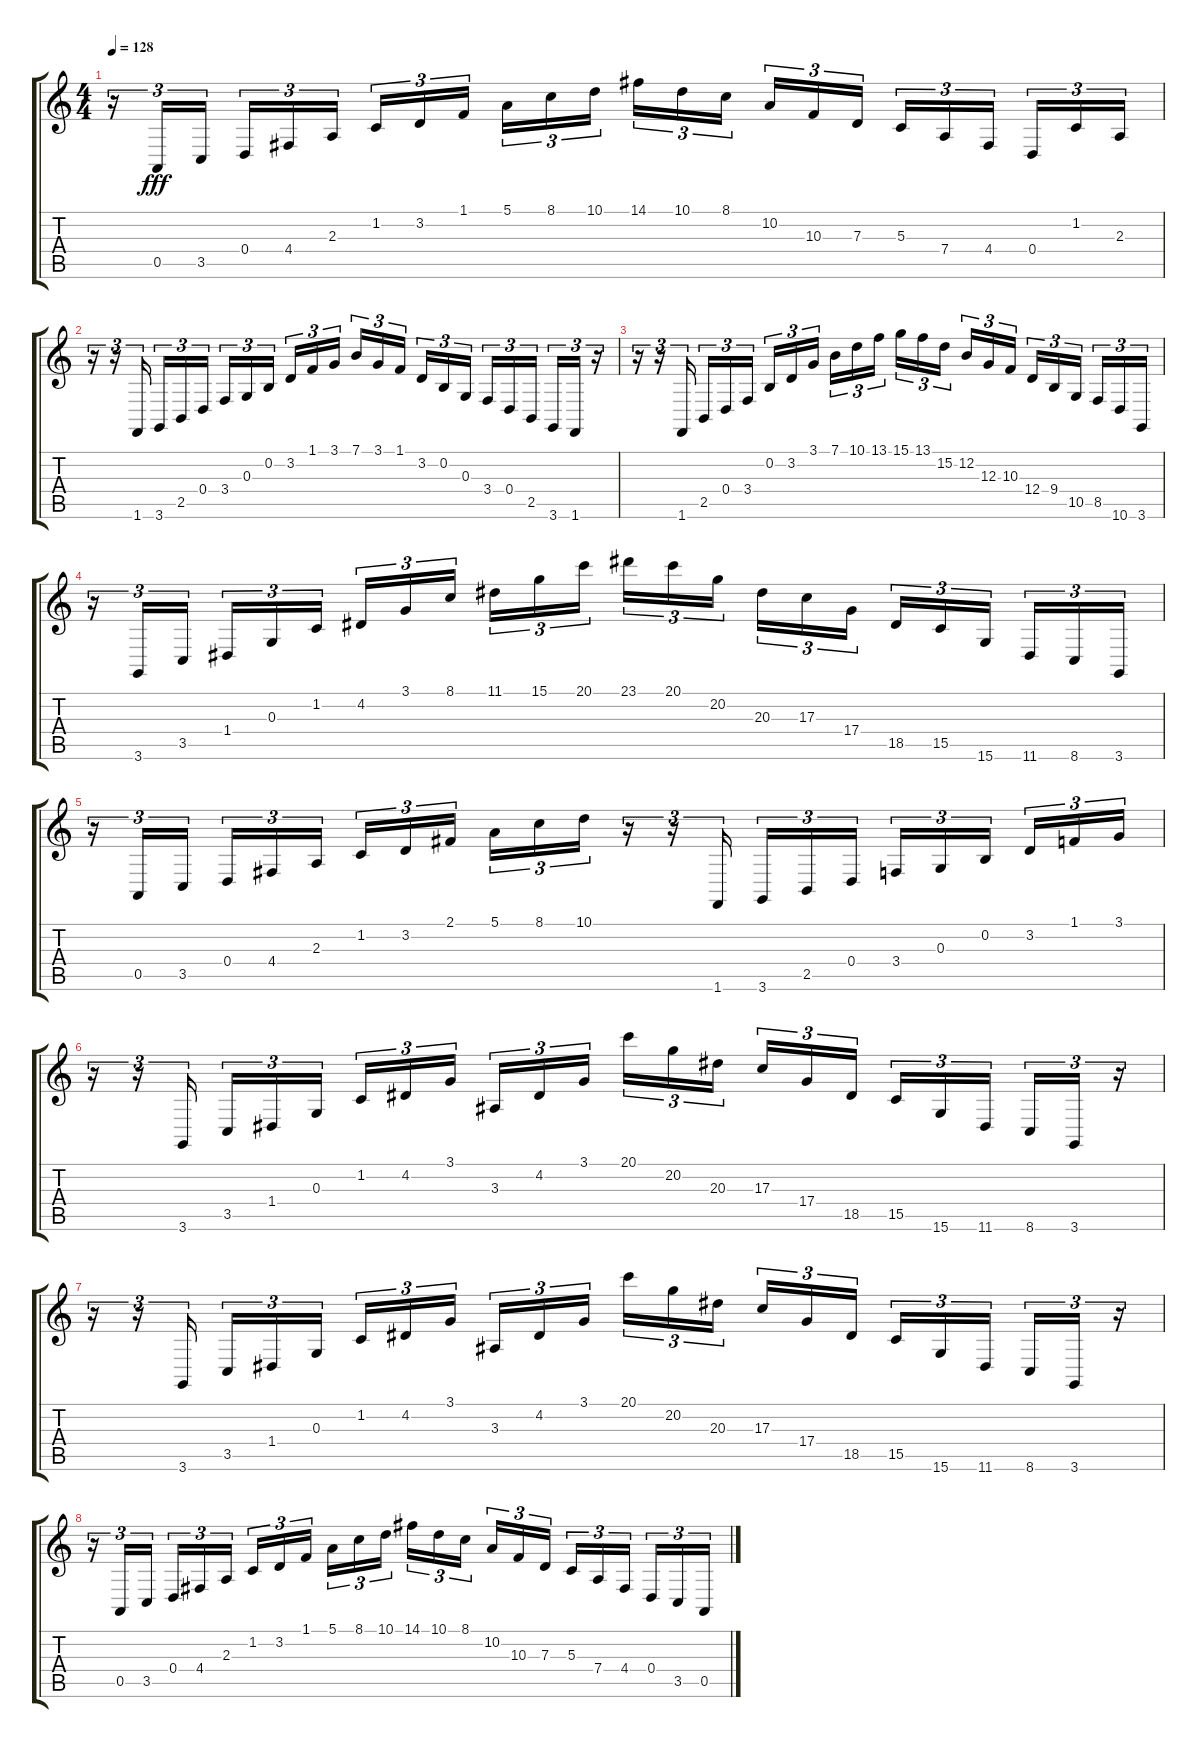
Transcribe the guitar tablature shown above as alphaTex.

\track "" {instrument lead1square}
\staff {score tabs}
\tuning (E4 B3 G3 D3 A2 E2) {hide}
\ts (4 4)
\tempo 128
\clef g2
\ks c
r.16{tu (3 2) dy fff} 0.5.16{tu (3 2)} 3.5.16{tu (3 2)} 0.4.16{tu (3 2)} 4.4.16{tu (3 2)} 2.3.16{tu (3 2)} 1.2.16{tu (3 2)} 3.2.16{tu (3 2)} 1.1.16{tu (3 2)} 5.1.16{tu (3 2)} 8.1.16{tu (3 2)} 10.1.16{tu (3 2)} 14.1.16{tu (3 2)} 10.1.16{tu (3 2)} 8.1.16{tu (3 2)} 10.2.16{tu (3 2)} 10.3.16{tu (3 2)} 7.3.16{tu (3 2)} 5.3.16{tu (3 2)} 7.4.16{tu (3 2)} 4.4.16{tu (3 2)} 0.4.16{tu (3 2)} 1.2.16{tu (3 2)} 2.3.16{tu (3 2)} |
r.16{tu (3 2)} r.16{tu (3 2)} 1.6.16{tu (3 2)} 3.6.16{tu (3 2)} 2.5.16{tu (3 2)} 0.4.16{tu (3 2)} 3.4.16{tu (3 2)} 0.3.16{tu (3 2)} 0.2.16{tu (3 2)} 3.2.16{tu (3 2)} 1.1.16{tu (3 2)} 3.1.16{tu (3 2)} 7.1.16{tu (3 2)} 3.1.16{tu (3 2)} 1.1.16{tu (3 2)} 3.2.16{tu (3 2)} 0.2.16{tu (3 2)} 0.3.16{tu (3 2)} 3.4.16{tu (3 2)} 0.4.16{tu (3 2)} 2.5.16{tu (3 2)} 3.6.16{tu (3 2)} 1.6.16{tu (3 2)} r.16{tu (3 2)} |
r.16{tu (3 2)} r.16{tu (3 2)} 1.6.16{tu (3 2)} 2.5.16{tu (3 2)} 0.4.16{tu (3 2)} 3.4.16{tu (3 2)} 0.2.16{tu (3 2)} 3.2.16{tu (3 2)} 3.1.16{tu (3 2)} 7.1.16{tu (3 2)} 10.1.16{tu (3 2)} 13.1.16{tu (3 2)} 15.1.16{tu (3 2)} 13.1.16{tu (3 2)} 15.2.16{tu (3 2)} 12.2.16{tu (3 2)} 12.3.16{tu (3 2)} 10.3.16{tu (3 2)} 12.4.16{tu (3 2)} 9.4.16{tu (3 2)} 10.5.16{tu (3 2)} 8.5.16{tu (3 2)} 10.6.16{tu (3 2)} 3.6.16{tu (3 2)} |
r.16{tu (3 2)} 3.6.16{tu (3 2)} 3.5.16{tu (3 2)} 1.4.16{tu (3 2)} 0.3.16{tu (3 2)} 1.2.16{tu (3 2)} 4.2.16{tu (3 2)} 3.1.16{tu (3 2)} 8.1.16{tu (3 2)} 11.1.16{tu (3 2)} 15.1.16{tu (3 2)} 20.1.16{tu (3 2)} 23.1.16{tu (3 2)} 20.1.16{tu (3 2)} 20.2.16{tu (3 2)} 20.3.16{tu (3 2)} 17.3.16{tu (3 2)} 17.4.16{tu (3 2)} 18.5.16{tu (3 2)} 15.5.16{tu (3 2)} 15.6.16{tu (3 2)} 11.6.16{tu (3 2)} 8.6.16{tu (3 2)} 3.6.16{tu (3 2)} |
r.16{tu (3 2)} 0.5.16{tu (3 2)} 3.5.16{tu (3 2)} 0.4.16{tu (3 2)} 4.4.16{tu (3 2)} 2.3.16{tu (3 2)} 1.2.16{tu (3 2)} 3.2.16{tu (3 2)} 2.1.16{tu (3 2)} 5.1.16{tu (3 2)} 8.1.16{tu (3 2)} 10.1.16{tu (3 2)} r.16{tu (3 2)} r.16{tu (3 2)} 1.6.16{tu (3 2)} 3.6.16{tu (3 2)} 2.5.16{tu (3 2)} 0.4.16{tu (3 2)} 3.4.16{tu (3 2)} 0.3.16{tu (3 2)} 0.2.16{tu (3 2)} 3.2.16{tu (3 2)} 1.1.16{tu (3 2)} 3.1.16{tu (3 2)} |
r.16{tu (3 2)} r.16{tu (3 2)} 3.6.16{tu (3 2)} 3.5.16{tu (3 2)} 1.4.16{tu (3 2)} 0.3.16{tu (3 2)} 1.2.16{tu (3 2)} 4.2.16{tu (3 2)} 3.1.16{tu (3 2)} 3.3.16{tu (3 2)} 4.2.16{tu (3 2)} 3.1.16{tu (3 2)} 20.1.16{tu (3 2)} 20.2.16{tu (3 2)} 20.3.16{tu (3 2)} 17.3.16{tu (3 2)} 17.4.16{tu (3 2)} 18.5.16{tu (3 2)} 15.5.16{tu (3 2)} 15.6.16{tu (3 2)} 11.6.16{tu (3 2)} 8.6.16{tu (3 2)} 3.6.16{tu (3 2)} r.16{tu (3 2)} |
r.16{tu (3 2)} r.16{tu (3 2)} 3.6.16{tu (3 2)} 3.5.16{tu (3 2)} 1.4.16{tu (3 2)} 0.3.16{tu (3 2)} 1.2.16{tu (3 2)} 4.2.16{tu (3 2)} 3.1.16{tu (3 2)} 3.3.16{tu (3 2)} 4.2.16{tu (3 2)} 3.1.16{tu (3 2)} 20.1.16{tu (3 2)} 20.2.16{tu (3 2)} 20.3.16{tu (3 2)} 17.3.16{tu (3 2)} 17.4.16{tu (3 2)} 18.5.16{tu (3 2)} 15.5.16{tu (3 2)} 15.6.16{tu (3 2)} 11.6.16{tu (3 2)} 8.6.16{tu (3 2)} 3.6.16{tu (3 2)} r.16{tu (3 2)} |
r.16{tu (3 2)} 0.5.16{tu (3 2)} 3.5.16{tu (3 2)} 0.4.16{tu (3 2)} 4.4.16{tu (3 2)} 2.3.16{tu (3 2)} 1.2.16{tu (3 2)} 3.2.16{tu (3 2)} 1.1.16{tu (3 2)} 5.1.16{tu (3 2)} 8.1.16{tu (3 2)} 10.1.16{tu (3 2)} 14.1.16{tu (3 2)} 10.1.16{tu (3 2)} 8.1.16{tu (3 2)} 10.2.16{tu (3 2)} 10.3.16{tu (3 2)} 7.3.16{tu (3 2)} 5.3.16{tu (3 2)} 7.4.16{tu (3 2)} 4.4.16{tu (3 2)} 0.4.16{tu (3 2)} 3.5.16{tu (3 2)} 0.5.16{tu (3 2)}
